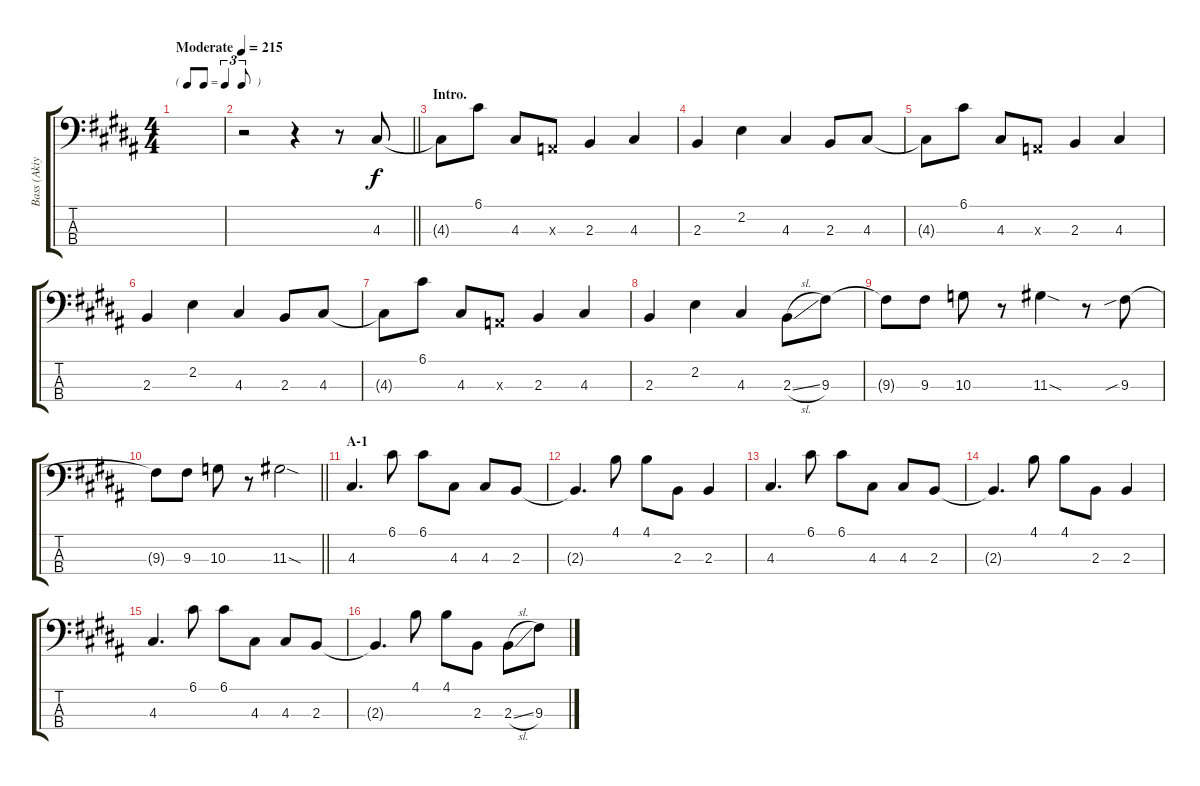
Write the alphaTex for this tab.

\track ("Bass (Akiyama Mio)" "Bass (Akiy") {instrument electricbassfinger}
\staff {score tabs}
\tuning (G2 D2 A1 E1) {hide}
\ts (4 4)
\tf triplet8th
\tempo (215 "Moderate")
\clef f4
\ks b
|
\barLineRight lightlight
r.2 r.4 r.8 4.3.8 |
\section ("" "Intro.")
4.3{t}.8 6.1.8 4.3.8 0.3{x}.8 2.3.4 4.3.4 |
2.3.4 2.2.4 4.3.4 2.3.8 4.3.8 |
4.3{t}.8 6.1.8 4.3.8 0.3{x}.8 2.3.4 4.3.4 |
2.3.4 2.2.4 4.3.4 2.3.8 4.3.8 |
4.3{t}.8 6.1.8 4.3.8 0.3{x}.8 2.3.4 4.3.4 |
2.3.4 2.2.4 4.3.4 2.3{sl}.8 9.3.8 |
9.3{t}.8 9.3.8 10.3.8 r.8 11.3{sod}.4 r.8 9.3{sib}.8 |
\barLineRight lightlight
9.3{t}.8 9.3.8 10.3.8 r.8 11.3{sod}.2 |
\section ("" "A-1")
4.3.4{d} 6.1.8 6.1.8 4.3.8 4.3.8 2.3.8 |
2.3{t}.4{d} 4.1.8 4.1.8 2.3.8 2.3.4 |
4.3.4{d} 6.1.8 6.1.8 4.3.8 4.3.8 2.3.8 |
2.3{t}.4{d} 4.1.8 4.1.8 2.3.8 2.3.4 |
4.3.4{d} 6.1.8 6.1.8 4.3.8 4.3.8 2.3.8 |
2.3{t}.4{d} 4.1.8 4.1.8 2.3.8 2.3{sl}.8 9.3.8
